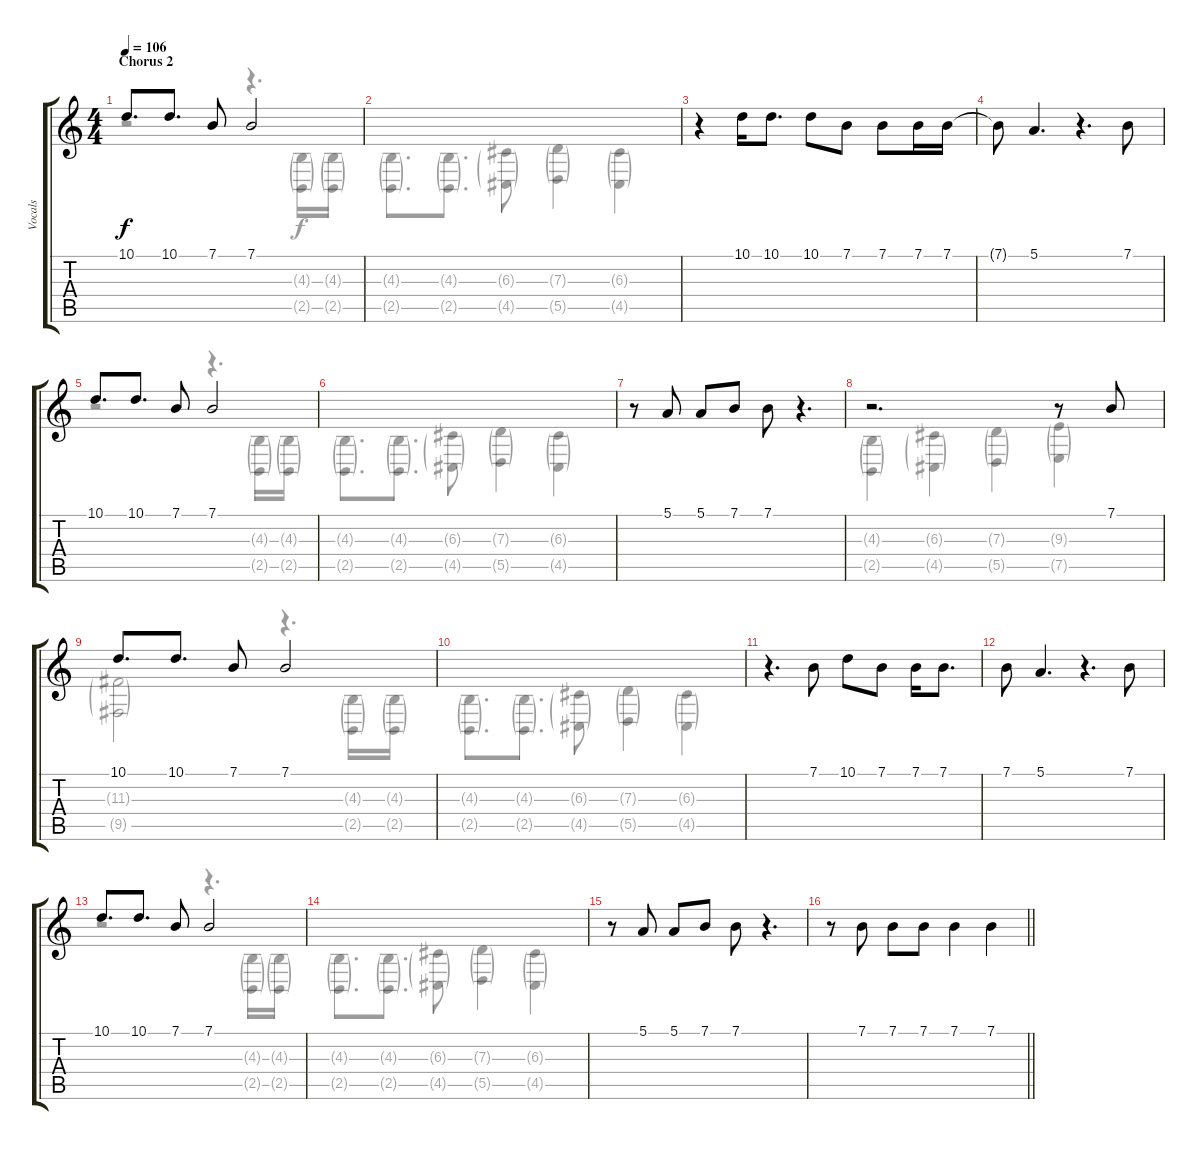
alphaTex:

\track ("Vocals" "Vocals") {instrument lead1square}
\staff {score tabs}
\tuning (E4 B3 G3 D3 A2 E2) {hide}
\voice
\ts (4 4)
\section ("" "Chorus 2")
\tempo 106
\clef g2
\ks c
10.1.8{d dy f} 10.1.8{d} 7.1.8 7.1.2 |
|
r.4 10.1.16 10.1.8{d} 10.1.8 7.1.8 7.1.8 7.1.16 7.1.16 |
7.1{t}.8 5.1.4{d} r.4{d} 7.1.8 |
10.1.8{d} 10.1.8{d} 7.1.8 7.1.2 |
|
r.8 5.1.8 5.1.8 7.1.8 7.1.8 r.4{d} |
r.2{d} r.8 7.1.8 |
10.1.8{d} 10.1.8{d} 7.1.8 7.1.2 |
|
r.4{d} 7.1.8 10.1.8 7.1.8 7.1.16 7.1.8{d} |
7.1.8 5.1.4{d} r.4{d} 7.1.8 |
10.1.8{d} 10.1.8{d} 7.1.8 7.1.2 |
|
r.8 5.1.8 5.1.8 7.1.8 7.1.8 r.4{d} |
\barLineRight lightlight
r.8 7.1.8 7.1.8 7.1.8 7.1.4 7.1.4
\voice
\clef g2
\ottava regular
\simile none
\ks c
r.2{dy f} r.4{d} (4.3{g} 2.5{g}).16 (4.3{g} 2.5{g}).16 |
(4.3{g} 2.5{g}).8{d} (4.3{g} 2.5{g}).8{d} (6.3{g} 4.5{g}).8 (7.3{g} 5.5{g}).4 (6.3{g} 4.5{g}).4 |
|
|
r.2 r.4{d} (4.3{g} 2.5{g}).16 (4.3{g} 2.5{g}).16 |
(4.3{g} 2.5{g}).8{d} (4.3{g} 2.5{g}).8{d} (6.3{g} 4.5{g}).8 (7.3{g} 5.5{g}).4 (6.3{g} 4.5{g}).4 |
|
(4.3{g} 2.5{g}).4 (6.3{g} 4.5{g}).4 (7.3{g} 5.5{g}).4 (9.3{g} 7.5{g}).4 |
(11.3{g} 9.5{g}).2 r.4{d} (4.3{g} 2.5{g}).16 (4.3{g} 2.5{g}).16 |
(4.3{g} 2.5{g}).8{d} (4.3{g} 2.5{g}).8{d} (6.3{g} 4.5{g}).8 (7.3{g} 5.5{g}).4 (6.3{g} 4.5{g}).4 |
|
|
r.2 r.4{d} (4.3{g} 2.5{g}).16 (4.3{g} 2.5{g}).16 |
(4.3{g} 2.5{g}).8{d} (4.3{g} 2.5{g}).8{d} (6.3{g} 4.5{g}).8 (7.3{g} 5.5{g}).4 (6.3{g} 4.5{g}).4 |
|
\barLineRight lightlight
